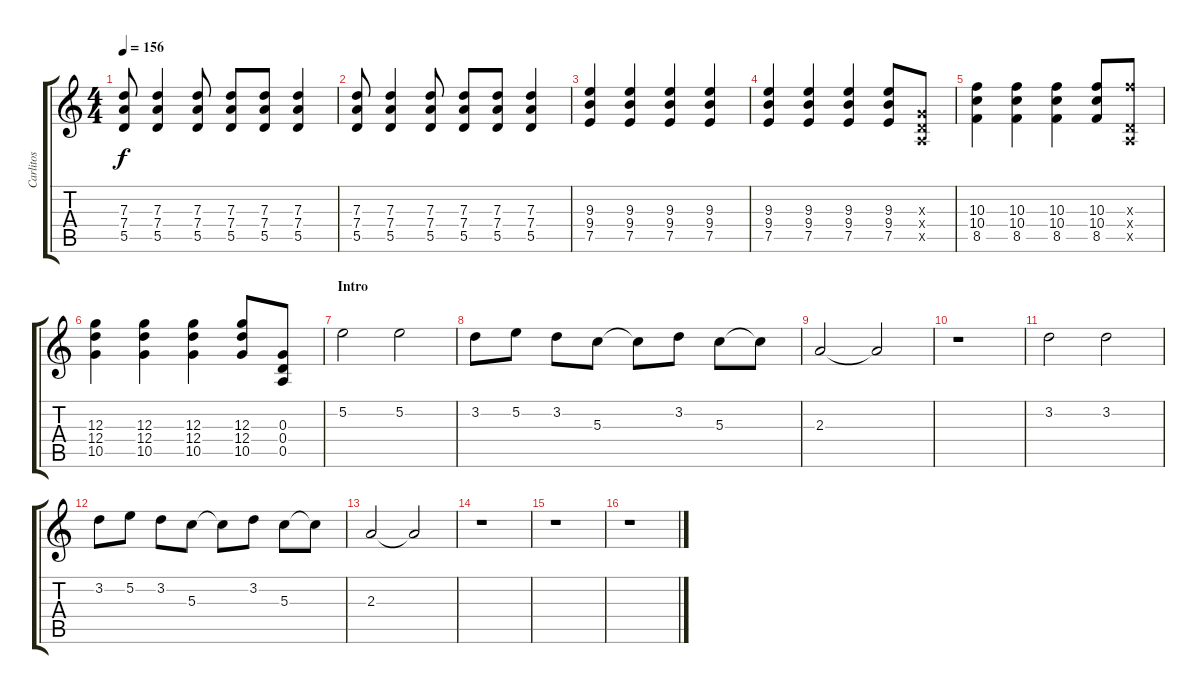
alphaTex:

\track ("Carlitos" "Carlitos") {instrument electricguitarclean}
\staff {score tabs}
\tuning (E4 B3 G3 D3 A2 E2) {hide}
\ts (4 4)
\tempo 156
\clef g2
\ks c
(7.3 7.4 5.5).8{dy f} (7.3 7.4 5.5).4 (7.3 7.4 5.5).8 (7.3 7.4 5.5).8 (7.3 7.4 5.5).8 (7.3 7.4 5.5).4 |
(7.3 7.4 5.5).8 (7.3 7.4 5.5).4 (7.3 7.4 5.5).8 (7.3 7.4 5.5).8 (7.3 7.4 5.5).8 (7.3 7.4 5.5).4 |
(9.3 9.4 7.5).4 (9.3 9.4 7.5).4 (9.3 9.4 7.5).4 (9.3 9.4 7.5).4 |
(9.3 9.4 7.5).4 (9.3 9.4 7.5).4 (9.3 9.4 7.5).4 (9.3 9.4 7.5).8 (0.3{x} 0.4{x} 0.5{x}).8 |
(10.3 10.4 8.5).4 (10.3 10.4 8.5).4 (10.3 10.4 8.5).4 (10.3 10.4 8.5).8 (10.3{x} 0.4{x} 0.5{x}).8 |
(12.3 12.4 10.5).4 (12.3 12.4 10.5).4 (12.3 12.4 10.5).4 (12.3 12.4 10.5).8 (0.3 0.4 0.5).8 |
\section ("" "Intro")
5.2.2{instrument electricguitarclean} 5.2.2 |
3.2.8 5.2.8 3.2.8 5.3.8 5.3{t}.8 3.2.8 5.3.8 5.3{t}.8 |
2.3.2 2.3{t}.2 |
r.1 |
3.2.2 3.2.2 |
3.2.8 5.2.8 3.2.8 5.3.8 5.3{t}.8 3.2.8 5.3.8 5.3{t}.8 |
2.3.2 2.3{t}.2 |
r.1 |
r.1 |
r.1
